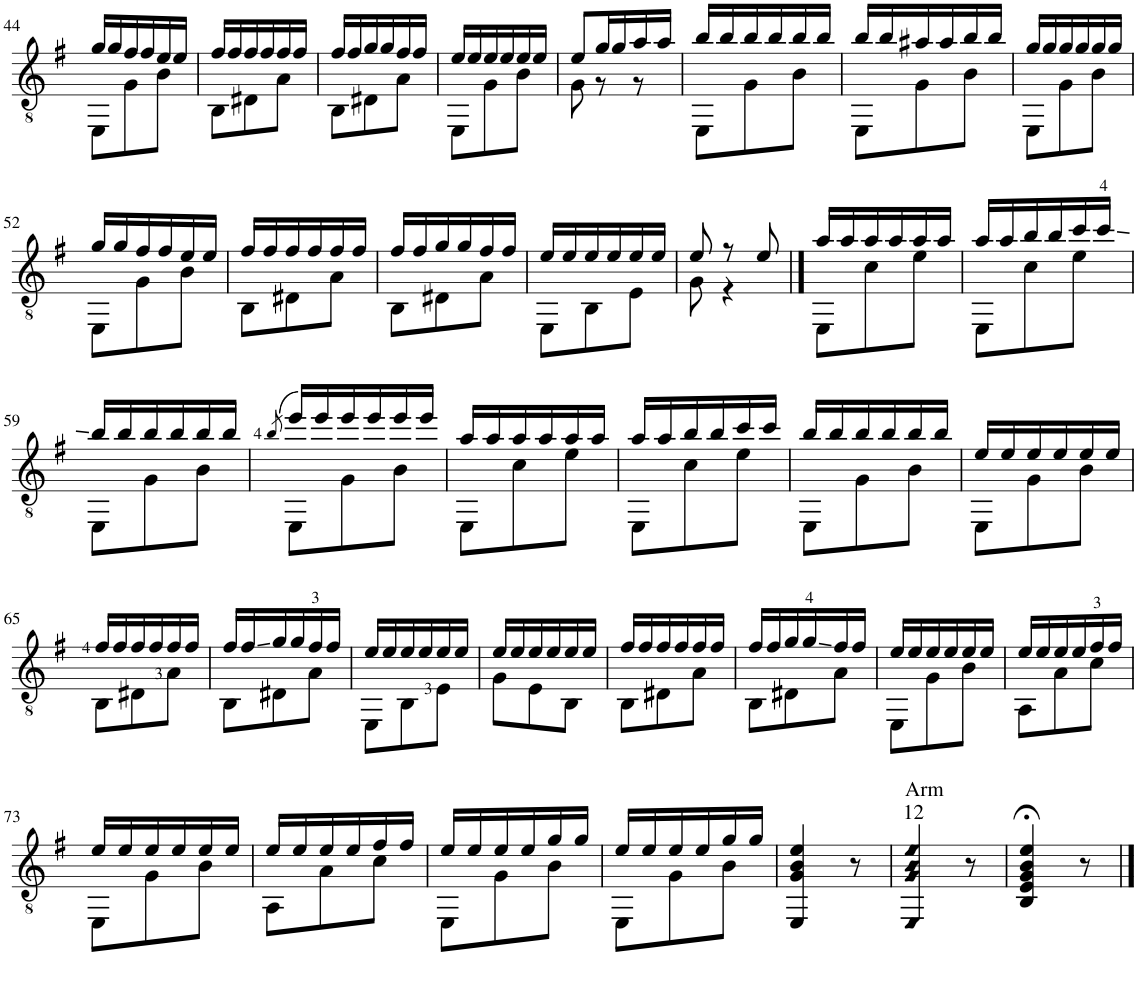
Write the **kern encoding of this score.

**kern
*part1
*staff1
*I"Guitar
*I'Guit.
!!LO:PB:g=z
*clefGv2
*k[f#]
*M3/8
=44
*^
16g/LL	8EE\L
16g/	.
16f#/	8G\
16f#/	.
16e/	8B\J
16e/JJ	.
=45	=45
16f#/LL	8BB\L
16f#/	.
16f#/	8D#X\
16f#/	.
16f#/	8A\J
16f#/JJ	.
=46	=46
16f#/LL	8BB\L
16f#/	.
16g/	8D#X\
16g/	.
16f#/	8A\J
16f#/JJ	.
=47	=47
16e/LL	8EE\L
16e/	.
16e/	8G\
16e/	.
16e/	8B\J
16e/JJ	.
=48	=48
8e/L	8G\
16g/L	8r
16g/	.
16a/	8r
16a/JJ	.
=49	=49
16b/LL	8EE\L
16b/	.
16b/	8G\
16b/	.
16b/	8B\J
16b/JJ	.
=50	=50
16b/LL	8EE\L
16b/	.
16a#X/	8G\
16a#/	.
16b/	8B\J
16b/JJ	.
=51	=51
16g/LL	8EE\L
16g/	.
16g/	8G\
16g/	.
16g/	8B\J
16g/JJ	.
!!LO:LB:g=z	!!
=52	=52
16g/LL	8EE\L
16g/	.
16f#/	8G\
16f#/	.
16e/	8B\J
16e/JJ	.
=53	=53
16f#/LL	8BB\L
16f#/	.
16f#/	8D#X\
16f#/	.
16f#/	8A\J
16f#/JJ	.
=54	=54
16f#/LL	8BB\L
16f#/	.
16g/	8D#X\
16g/	.
16f#/	8A\J
16f#/JJ	.
=55	=55
16e/LL	8EE\L
16e/	.
16e/	8BB\
16e/	.
16e/	8E\J
16e/JJ	.
=56	=56
8e/	8G\
8r	4r
8e/	.
==57	==57
16a/LL	8EE\L
16a/	.
16a/	8c\
16a/	.
16a/	8e\J
16a/JJ	.
=58	=58
16a/LL	8EE\L
16a/	.
16b/	8c\
16b/	.
16cc/	8e\J
16cc/JJ	.
!!LO:LB:g=z	!!
=59	=59
16b/LL	8EE\L
16b/	.
16b/	8G\
16b/	.
16b/	8B\J
16b/JJ	.
=60	=60
(8qb/	.
16ee/LL)	8EE\L
16ee/	.
16ee/	8G\
16ee/	.
16ee/	8B\J
16ee/JJ	.
=61	=61
16a/LL	8EE\L
16a/	.
16a/	8c\
16a/	.
16a/	8e\J
16a/JJ	.
=62	=62
16a/LL	8EE\L
16a/	.
16b/	8c\
16b/	.
16cc/	8e\J
16cc/JJ	.
=63	=63
16b/LL	8EE\L
16b/	.
16b/	8G\
16b/	.
16b/	8B\J
16b/JJ	.
=64	=64
16e/LL	8EE\L
16e/	.
16e/	8G\
16e/	.
16e/	8B\J
16e/JJ	.
!!LO:LB:g=z	!!
=65	=65
16f#/LL	8BB\L
16f#/	.
16f#/	8D#X\
16f#/	.
16f#/	8A\J
16f#/JJ	.
=66	=66
16f#/LL	8BB\L
16f#/	.
16g/	8D#X\
16g/	.
16f#/	8A\J
16f#/JJ	.
=67	=67
16e/LL	8EE\L
16e/	.
16e/	8BB\
16e/	.
16e/	8E\J
16e/JJ	.
=68	=68
16e/LL	8G\L
16e/	.
16e/	8E\
16e/	.
16e/	8BB\J
16e/JJ	.
=69	=69
16f#/LL	8BB\L
16f#/	.
16f#/	8D#X\
16f#/	.
16f#/	8A\J
16f#/JJ	.
=70	=70
16f#/LL	8BB\L
16f#/	.
16g/	8D#X\
16g/	.
16f#/	8A\J
16f#/JJ	.
=71	=71
16e/LL	8EE\L
16e/	.
16e/	8G\
16e/	.
16e/	8B\J
16e/JJ	.
=72	=72
16e/LL	8AA\L
16e/	.
16e/	8A\
16e/	.
16f#/	8c\J
16f#/JJ	.
!!LO:LB:g=z	!!
=73	=73
16e/LL	8EE\L
16e/	.
16e/	8G\
16e/	.
16e/	8B\J
16e/JJ	.
=74	=74
16e/LL	8AA\L
16e/	.
16e/	8A\
16e/	.
16f#/	8c\J
16f#/JJ	.
=75	=75
16e/LL	8EE\L
16e/	.
16e/	8G\
16e/	.
16g/	8B\J
16g/JJ	.
=76	=76
16e/LL	8EE\L
16e/	.
16e/	8G\
16e/	.
16g/	8B\J
16g/JJ	.
*v	*v
=77
4EE/ 4G/ 4B/ 4e/
8r
=78
!LO:TX:a:t=Arm
!LO:TX:a:t=12
!LO:N:n=1:head=diamond
!LO:N:n=2:head=diamond
!LO:N:n=3:head=diamond
!LO:N:n=4:head=diamond
4EE/ 4G/ 4B/ 4e/
8r
=79
4BB/;< 4E/;< 4G/;< 4B/;< 4e/;<
8r
==
*-
